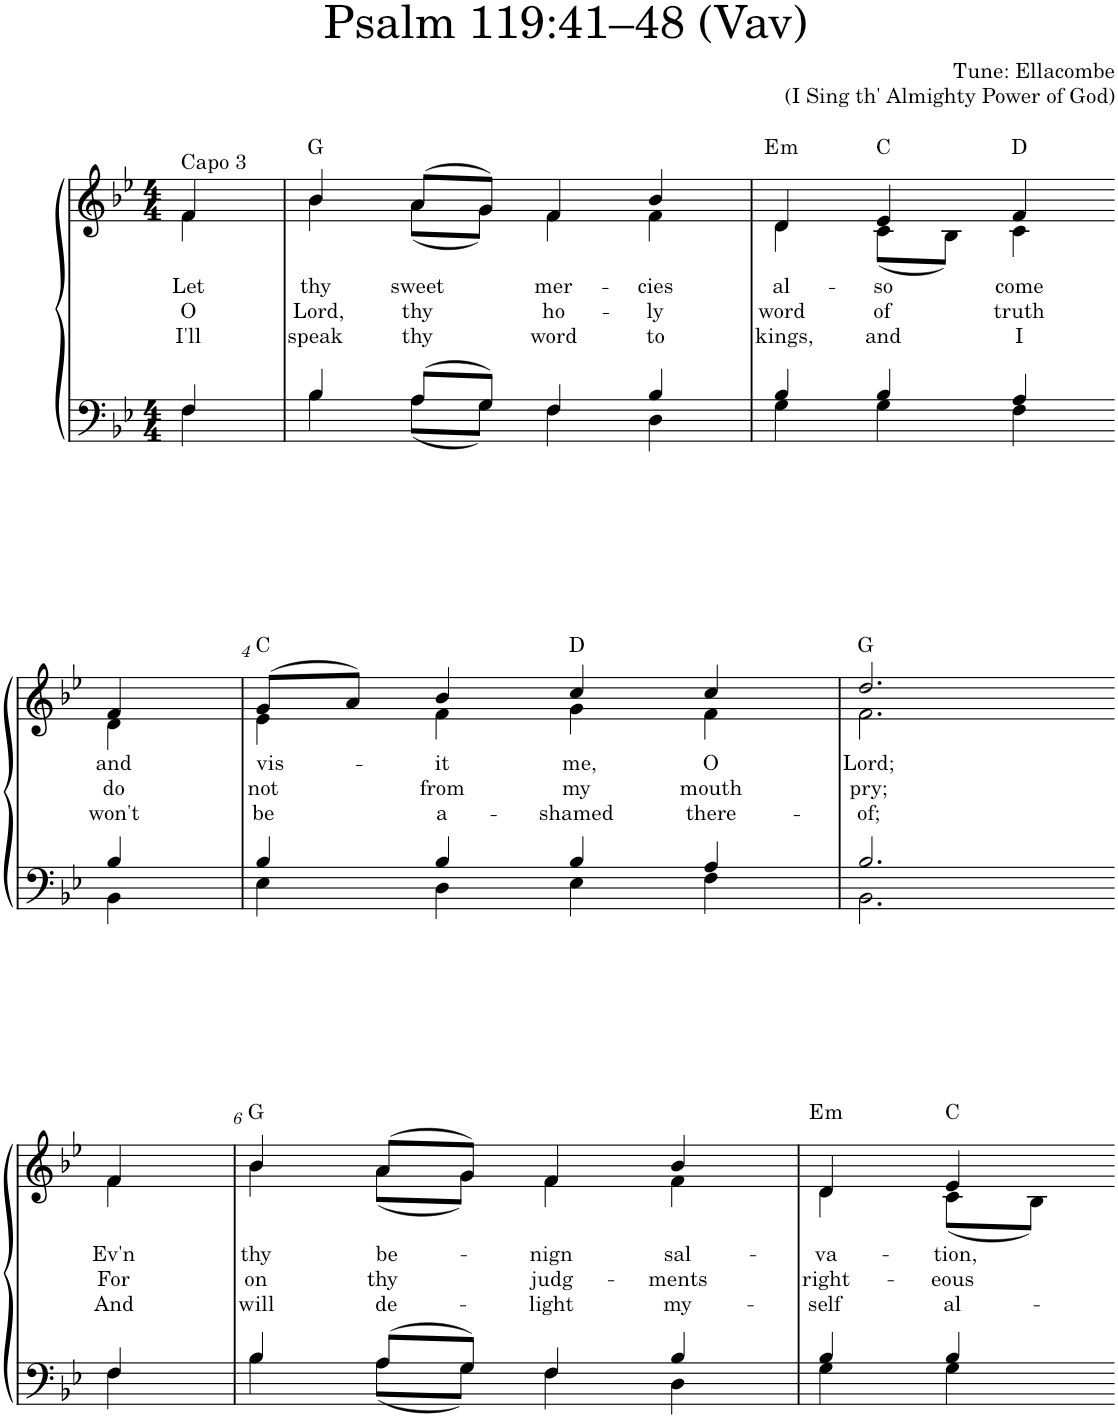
**kern	**kern	**text	**text	**text	**harte
*part1	*part1	*part1	*part1	*part1	*part1
*staff2	*staff1	*staff1	*staff1	*staff1	*
*I"Choir	*	*	*	*	*
*clefF4	*clefG2	*	*	*	*
*k[b-e-]	*k[b-e-]	*	*	*	*
*B-:	*B-:	*	*	*	*
*M4/4	*M4/4	*	*	*	*
=1X	=1X	=1X	=1X	=1X	=1X
*^	*	*	*	*	*
!	!	!LO:TX:a:t=Capo 3	!	!	!	!
!	!	!	!LO:LY:b	!LO:LY:b	!LO:LY:b	!
*	*	*^	*	*	*	*
4F/	4F\	4f/	4f\	Let	O	I'll	.
=2	=2	=2	=2	=2	=2	=2	=2
!	!	!	!	!LO:LY:b	!LO:LY:b	!LO:LY:b	!
4B-/	4B-\	4b-/	4b-\	thy	Lord,	speak	G:maj
!	!	!	!	!LO:LY:b	!LO:LY:b	!LO:LY:b	!
8A/L	8A\L	(8a/L	(8a\L	sweet	thy	thy	.
8G/J	8G\J	8g/J)	8g\J)	.	.	.	.
!	!	!	!	!LO:LY:b	!LO:LY:b	!LO:LY:b	!
4F/	4F\	4f/	4f\	mer-	ho-	word	.
!	!	!	!	!LO:LY:b	!LO:LY:b	!LO:LY:b	!
4B-/	4D\	4b-/	4f\	-cies	-ly	to	.
=3	=3	=3	=3	=3	=3	=3	=3
!	!	!	!	!LO:LY:b	!LO:LY:b	!LO:LY:b	!LO:H:kt=m
4B-/	4G\	4d/	4d\	al-	word	kings,	E:min
!	!	!	!	!LO:LY:b	!LO:LY:b	!LO:LY:b	!
4B-/	4G\	4e-/	(8c\L	-so	of	and	C:maj
.	.	.	8B-\J)	.	.	.	.
!	!	!	!	!LO:LY:b	!LO:LY:b	!LO:LY:b	!
4A/	4F\	4f/	4c\	come	truth	I	D:maj
!!LO:LB:g=z	!!
=3X2-	=3X2-	=3X2-	=3X2-	=3X2-	=3X2-	=3X2-	=3X2-
!	!	!	!	!LO:LY:b	!LO:LY:b	!LO:LY:b	!
4B-/	4BB-\	4f/	4d\	and	do	won't	.
=4	=4	=4	=4	=4	=4	=4	=4
!	!	!	!	!LO:LY:b	!LO:LY:b	!LO:LY:b	!
4B-/	4E-\	(8g/L	4e-\	vis-	not	be	C:maj
.	.	8a/J)	.	.	.	.	.
!	!	!	!	!LO:LY:b	!LO:LY:b	!LO:LY:b	!
4B-/	4D\	4b-/	4f\	-it	from	a-	.
!	!	!	!	!LO:LY:b	!LO:LY:b	!LO:LY:b	!
4B-/	4E-\	4cc/	4g\	me,	my	-shamed	D:maj
!	!	!	!	!LO:LY:b	!LO:LY:b	!LO:LY:b	!
4A/	4F\	4cc/	4f\	O	mouth	there-	.
=5	=5	=5	=5	=5	=5	=5	=5
!	!	!	!	!LO:LY:b	!LO:LY:b	!LO:LY:b	!
2.B-/	2.BB-\	2.dd/	2.f\	Lord;	pry;	-of;	G:maj
!!LO:LB:g=z	!!
=5X3-	=5X3-	=5X3-	=5X3-	=5X3-	=5X3-	=5X3-	=5X3-
!	!	!	!	!LO:LY:b	!LO:LY:b	!LO:LY:b	!
4F/	4F\	4f/	4f\	Ev'n	For	And	.
=6	=6	=6	=6	=6	=6	=6	=6
!	!	!	!	!LO:LY:b	!LO:LY:b	!LO:LY:b	!
4B-/	4B-\	4b-/	4b-\	thy	on	will	G:maj
!	!	!	!	!LO:LY:b	!LO:LY:b	!LO:LY:b	!
8A/L	8A\L	(8a/L	(8a\L	be-	thy	de-	.
8G/J	8G\J	8g/J)	8g\J)	.	.	.	.
!	!	!	!	!LO:LY:b	!LO:LY:b	!LO:LY:b	!
4F/	4F\	4f/	4f\	-nign	judg-	-light	.
!	!	!	!	!LO:LY:b	!LO:LY:b	!LO:LY:b	!
4B-/	4D\	4b-/	4f\	sal-	-ments	my-	.
=7	=7	=7	=7	=7	=7	=7	=7
!	!	!	!	!LO:LY:b	!LO:LY:b	!LO:LY:b	!LO:H:kt=m
4B-/	4G\	4d/	4d\	-va-	right-	-self	E:min
!	!	!	!	!LO:LY:b	!LO:LY:b	!LO:LY:b	!
4B-/	4G\	4e-/	(8c\L	-tion,	-eous	al-	C:maj
.	.	.	8B-\J)	.	.	.	.
*v	*v	*	*	*	*	*	*
*	*v	*v	*	*	*	*
=-	=-	=-	=-	=-	=-
*-	*-	*-	*-	*-	*-
